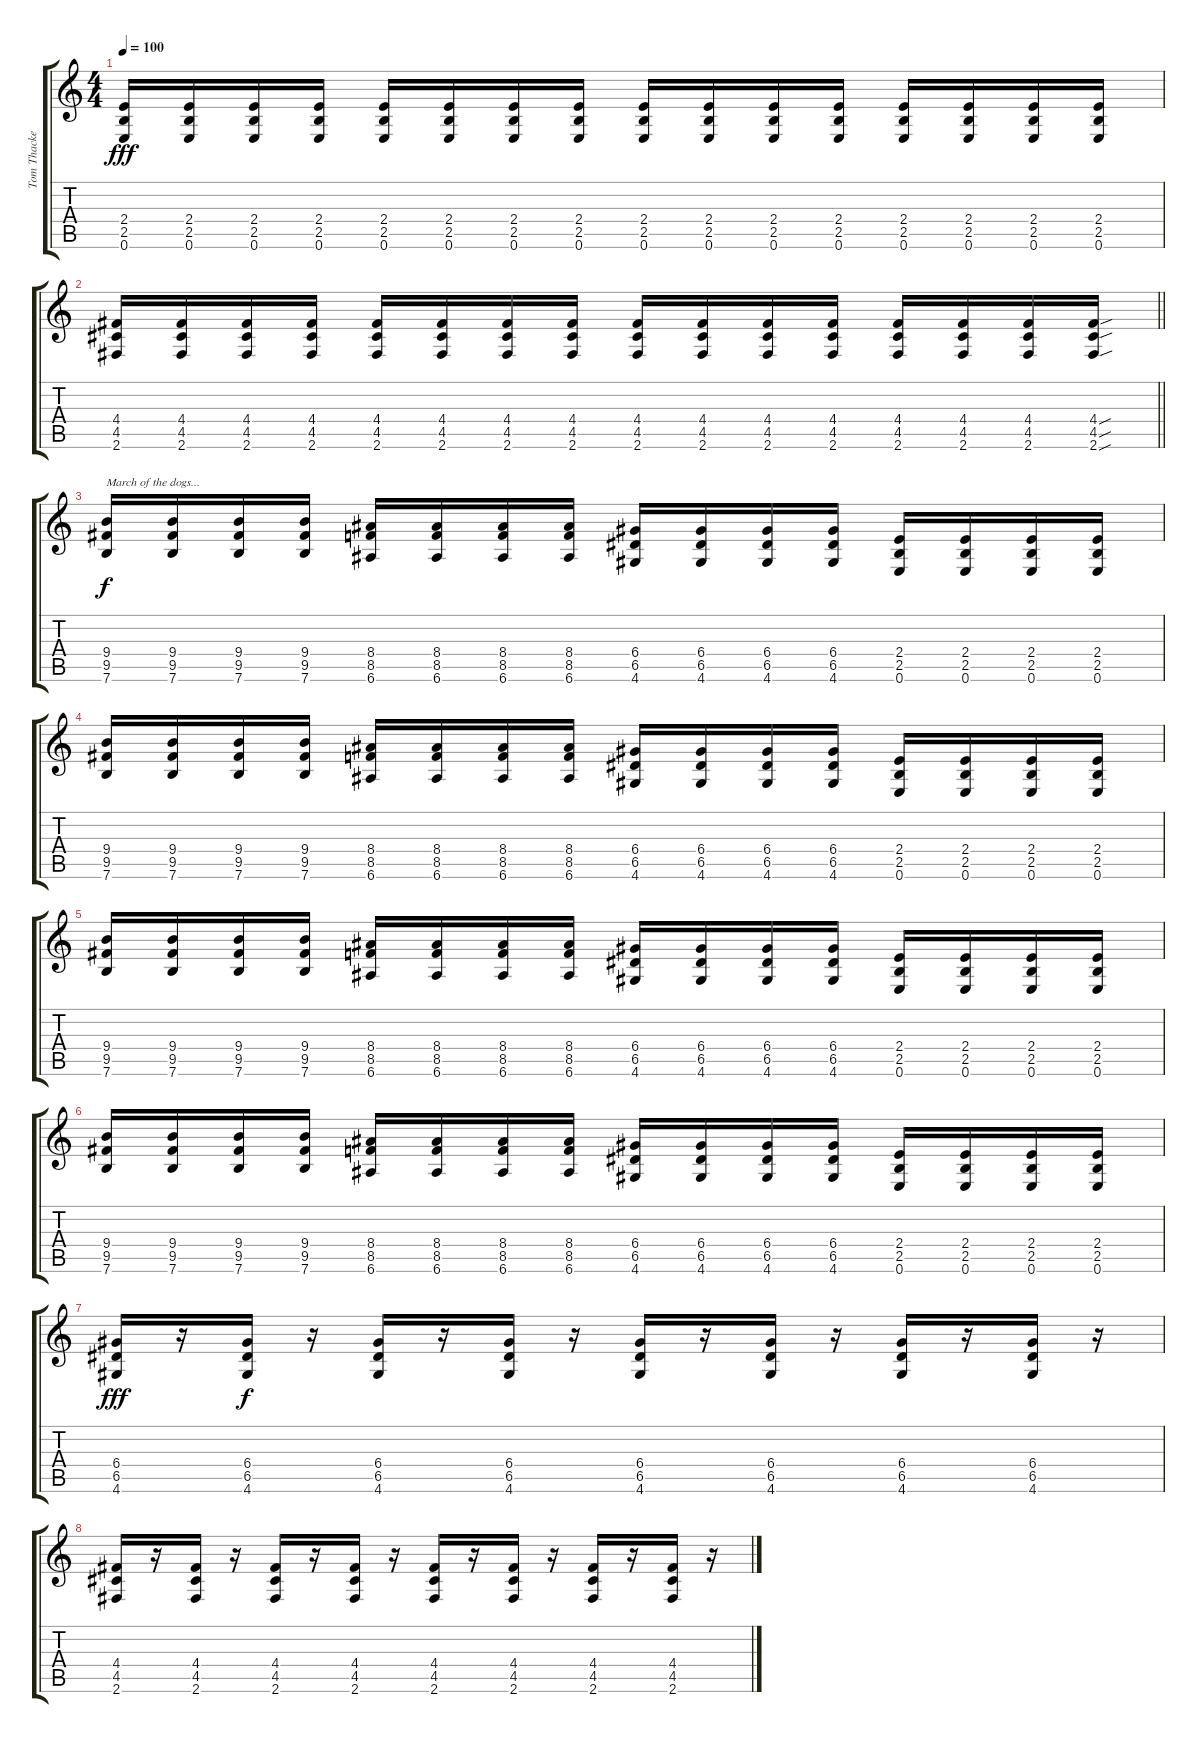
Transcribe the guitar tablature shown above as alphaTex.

\track ("Tom Thacker" "Tom Thacke") {instrument distortionguitar}
\staff {score tabs}
\tuning (E4 B3 G3 D3 A2 E2) {hide}
\ts (4 4)
\tempo 100
\clef g2
\ks c
(2.4 2.5 0.6).16{dy fff} (2.4 2.5 0.6).16 (2.4 2.5 0.6).16 (2.4 2.5 0.6).16 (2.4 2.5 0.6).16 (2.4 2.5 0.6).16 (2.4 2.5 0.6).16 (2.4 2.5 0.6).16 (2.4 2.5 0.6).16 (2.4 2.5 0.6).16 (2.4 2.5 0.6).16 (2.4 2.5 0.6).16 (2.4 2.5 0.6).16 (2.4 2.5 0.6).16 (2.4 2.5 0.6).16 (2.4 2.5 0.6).16 |
\barLineRight lightlight
(4.4 4.5 2.6).16 (4.4 4.5 2.6).16 (4.4 4.5 2.6).16 (4.4 4.5 2.6).16 (4.4 4.5 2.6).16 (4.4 4.5 2.6).16 (4.4 4.5 2.6).16 (4.4 4.5 2.6).16 (4.4 4.5 2.6).16 (4.4 4.5 2.6).16 (4.4 4.5 2.6).16 (4.4 4.5 2.6).16 (4.4 4.5 2.6).16 (4.4 4.5 2.6).16 (4.4 4.5 2.6).16 (4.4{sou} 4.5{sou} 2.6{sou}).16 |
(9.4 9.5 7.6).16{txt "March of the dogs..." dy f volume 16} (9.4 9.5 7.6).16 (9.4 9.5 7.6).16 (9.4 9.5 7.6).16 (8.4 8.5 6.6).16 (8.4 8.5 6.6).16 (8.4 8.5 6.6).16 (8.4 8.5 6.6).16 (6.4 6.5 4.6).16 (6.4 6.5 4.6).16 (6.4 6.5 4.6).16 (6.4 6.5 4.6).16 (2.4 2.5 0.6).16 (2.4 2.5 0.6).16 (2.4 2.5 0.6).16 (2.4 2.5 0.6).16 |
(9.4 9.5 7.6).16 (9.4 9.5 7.6).16 (9.4 9.5 7.6).16 (9.4 9.5 7.6).16 (8.4 8.5 6.6).16 (8.4 8.5 6.6).16 (8.4 8.5 6.6).16 (8.4 8.5 6.6).16 (6.4 6.5 4.6).16 (6.4 6.5 4.6).16 (6.4 6.5 4.6).16 (6.4 6.5 4.6).16 (2.4 2.5 0.6).16 (2.4 2.5 0.6).16 (2.4 2.5 0.6).16 (2.4 2.5 0.6).16 |
(9.4 9.5 7.6).16 (9.4 9.5 7.6).16 (9.4 9.5 7.6).16 (9.4 9.5 7.6).16 (8.4 8.5 6.6).16 (8.4 8.5 6.6).16 (8.4 8.5 6.6).16 (8.4 8.5 6.6).16 (6.4 6.5 4.6).16 (6.4 6.5 4.6).16 (6.4 6.5 4.6).16 (6.4 6.5 4.6).16 (2.4 2.5 0.6).16 (2.4 2.5 0.6).16 (2.4 2.5 0.6).16 (2.4 2.5 0.6).16 |
(9.4 9.5 7.6).16 (9.4 9.5 7.6).16 (9.4 9.5 7.6).16 (9.4 9.5 7.6).16 (8.4 8.5 6.6).16 (8.4 8.5 6.6).16 (8.4 8.5 6.6).16 (8.4 8.5 6.6).16 (6.4 6.5 4.6).16 (6.4 6.5 4.6).16 (6.4 6.5 4.6).16 (6.4 6.5 4.6).16 (2.4 2.5 0.6).16 (2.4 2.5 0.6).16 (2.4 2.5 0.6).16 (2.4 2.5 0.6).16 |
(6.4 6.5 4.6).16{dy fff} r.16 (6.4 6.5 4.6).16{dy f} r.16 (6.4 6.5 4.6).16 r.16 (6.4 6.5 4.6).16 r.16 (6.4 6.5 4.6).16 r.16 (6.4 6.5 4.6).16 r.16 (6.4 6.5 4.6).16 r.16 (6.4 6.5 4.6).16 r.16 |
(4.4 4.5 2.6).16 r.16 (4.4 4.5 2.6).16 r.16 (4.4 4.5 2.6).16 r.16 (4.4 4.5 2.6).16 r.16 (4.4 4.5 2.6).16 r.16 (4.4 4.5 2.6).16 r.16 (4.4 4.5 2.6).16 r.16 (4.4 4.5 2.6).16 r.16
